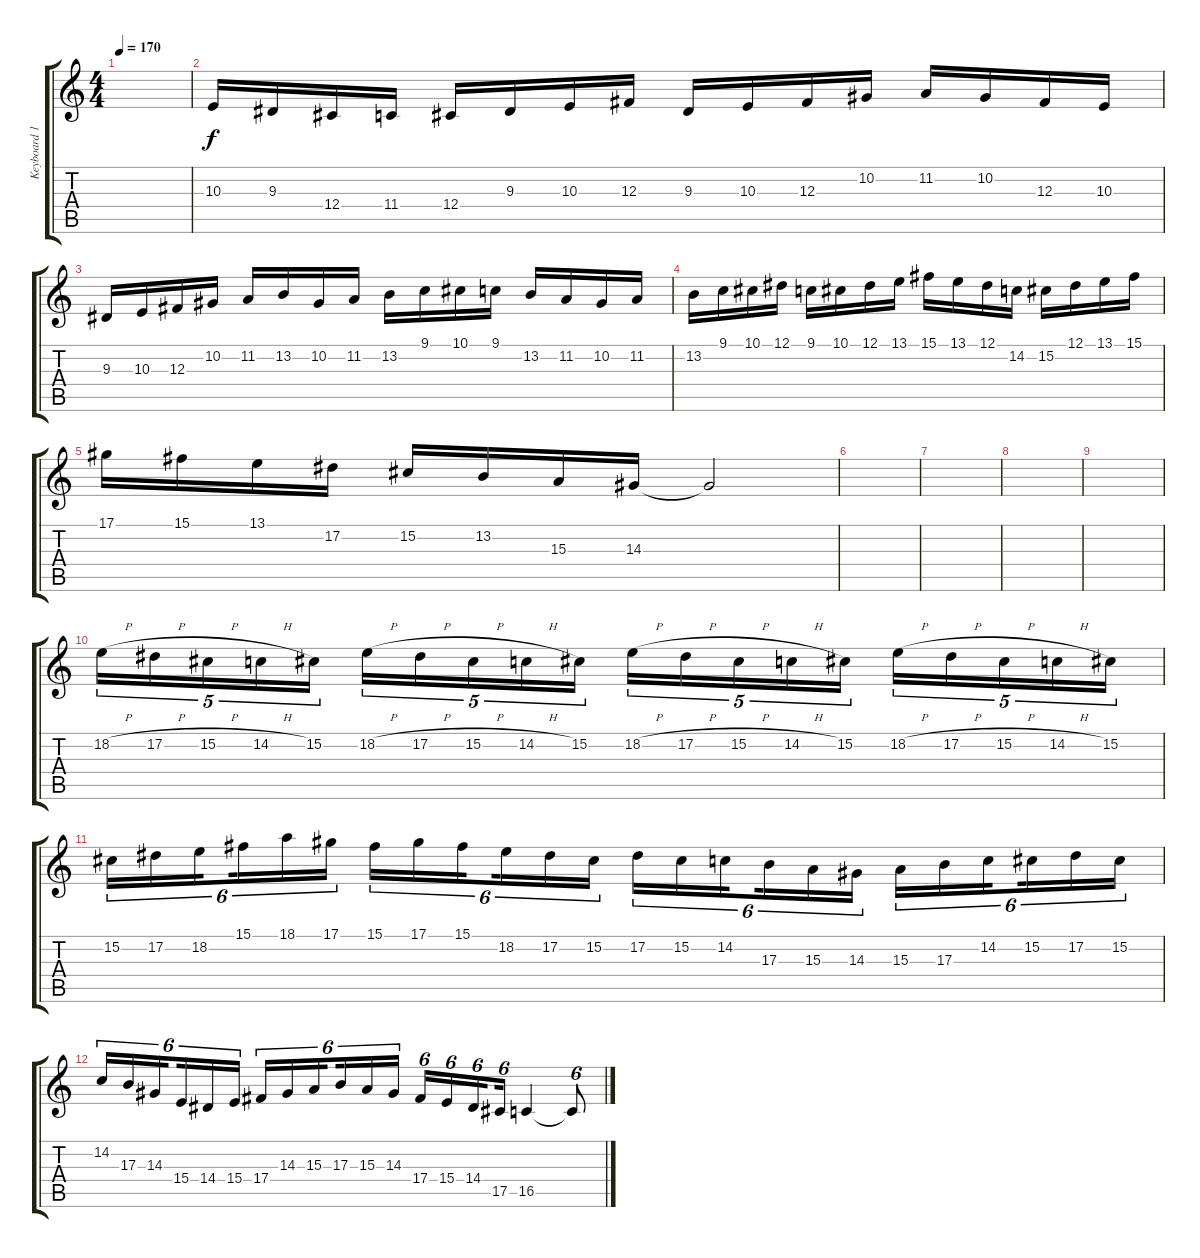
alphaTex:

\track ("Keyboard 1" "Keyboard 1") {instrument harpsichord}
\staff {score tabs}
\tuning (Eb4 Bb3 Gb3 Db3 Ab2 Eb2) {hide}
\ts (4 4)
\tempo 170
\clef g2
\ks c
|
10.3.16{volume 16 balance 16} 9.3.16 12.4.16 11.4.16 12.4.16 9.3.16 10.3.16 12.3.16 9.3.16 10.3.16 12.3.16 10.2.16 11.2.16 10.2.16 12.3.16 10.3.16 |
9.3.16 10.3.16 12.3.16 10.2.16 11.2.16 13.2.16 10.2.16 11.2.16 13.2.16 9.1.16 10.1.16 9.1.16 13.2.16 11.2.16 10.2.16 11.2.16 |
13.2.16 9.1.16 10.1.16 12.1.16 9.1.16 10.1.16 12.1.16 13.1.16 15.1.16 13.1.16 12.1.16 14.2.16 15.2.16 12.1.16 13.1.16 15.1.16 |
17.1.16 15.1.16 13.1.16 17.2.16 15.2.16 13.2.16 15.3.16 14.3.16 14.3{t}.2 |
|
|
|
|
18.2{h}.16{tu (5 4)} 17.2{h}.16{tu (5 4)} 15.2{h}.16{tu (5 4)} 14.2{h}.16{tu (5 4)} 15.2.16{tu (5 4)} 18.2{h}.16{tu (5 4)} 17.2{h}.16{tu (5 4)} 15.2{h}.16{tu (5 4)} 14.2{h}.16{tu (5 4)} 15.2.16{tu (5 4)} 18.2{h}.16{tu (5 4)} 17.2{h}.16{tu (5 4)} 15.2{h}.16{tu (5 4)} 14.2{h}.16{tu (5 4)} 15.2.16{tu (5 4)} 18.2{h}.16{tu (5 4)} 17.2{h}.16{tu (5 4)} 15.2{h}.16{tu (5 4)} 14.2{h}.16{tu (5 4)} 15.2.16{tu (5 4)} |
15.2.16{tu (6 4)} 17.2.16{tu (6 4)} 18.2.16{tu (6 4) beam splitsecondary} 15.1.16{tu (6 4)} 18.1.16{tu (6 4)} 17.1.16{tu (6 4)} 15.1.16{tu (6 4)} 17.1.16{tu (6 4)} 15.1.16{tu (6 4) beam splitsecondary} 18.2.16{tu (6 4)} 17.2.16{tu (6 4)} 15.2.16{tu (6 4)} 17.2.16{tu (6 4)} 15.2.16{tu (6 4)} 14.2.16{tu (6 4) beam splitsecondary} 17.3.16{tu (6 4)} 15.3.16{tu (6 4)} 14.3.16{tu (6 4)} 15.3.16{tu (6 4)} 17.3.16{tu (6 4)} 14.2.16{tu (6 4) beam splitsecondary} 15.2.16{tu (6 4)} 17.2.16{tu (6 4)} 15.2.16{tu (6 4)} |
14.2.16{tu (6 4)} 17.3.16{tu (6 4)} 14.3.16{tu (6 4) beam splitsecondary} 15.4.16{tu (6 4)} 14.4.16{tu (6 4)} 15.4.16{tu (6 4)} 17.4.16{tu (6 4)} 14.3.16{tu (6 4)} 15.3.16{tu (6 4) beam splitsecondary} 17.3.16{tu (6 4)} 15.3.16{tu (6 4)} 14.3.16{tu (6 4)} 17.4.16{tu (6 4)} 15.4.16{tu (6 4)} 14.4.16{tu (6 4) beam splitsecondary} 17.5.16{tu (6 4)} 16.5.4 16.5{t}.8{tu (6 4)}
